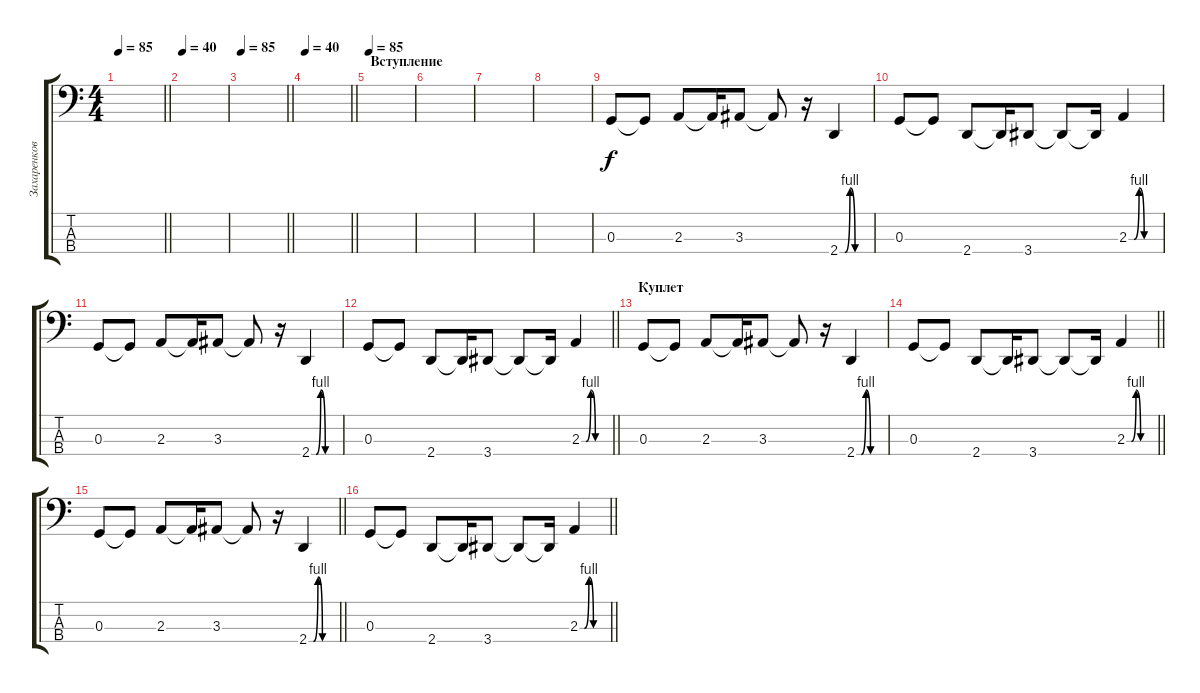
\track ("Захаренков" "Захаренков") {instrument electricbasspick}
\staff {score tabs}
\tuning (F2 C2 G1 C1) {hide}
\ts (4 4)
\tempo 85
\clef f4
\barLineRight lightlight
\ks c
|
\tempo 40
|
\tempo 85
\barLineRight lightlight
|
\tempo 40
\barLineRight lightlight
|
\section ("" "Вступление")
\tempo 85
|
|
|
|
0.3.8 0.3{t}.8 2.3.8 2.3{t}.16 3.3.8 3.3{t}.8 r.16 2.4{be (custom 0 0 10 0 20 4 30 0 60 0)}.4 |
0.3.8 0.3{t}.8 2.4.8 2.4{t}.16 3.4.8 3.4{t}.8 3.4{t}.16 2.3{be (custom 0 0 10 0 20 4 30 0 60 0)}.4 |
0.3.8 0.3{t}.8 2.3.8 2.3{t}.16 3.3.8 3.3{t}.8 r.16 2.4{be (custom 0 0 10 0 20 4 30 0 60 0)}.4 |
\barLineRight lightlight
0.3.8 0.3{t}.8 2.4.8 2.4{t}.16 3.4.8 3.4{t}.8 3.4{t}.16 2.3{be (custom 0 0 10 0 20 4 30 0 60 0)}.4 |
\section ("" "Куплет")
0.3.8 0.3{t}.8 2.3.8 2.3{t}.16 3.3.8 3.3{t}.8 r.16 2.4{be (custom 0 0 10 0 20 4 30 0 60 0)}.4 |
\barLineRight lightlight
0.3.8 0.3{t}.8 2.4.8 2.4{t}.16 3.4.8 3.4{t}.8 3.4{t}.16 2.3{be (custom 0 0 10 0 20 4 30 0 60 0)}.4 |
\barLineRight lightlight
0.3.8 0.3{t}.8 2.3.8 2.3{t}.16 3.3.8 3.3{t}.8 r.16 2.4{be (custom 0 0 10 0 20 4 30 0 60 0)}.4 |
\barLineRight lightlight
0.3.8 0.3{t}.8 2.4.8 2.4{t}.16 3.4.8 3.4{t}.8 3.4{t}.16 2.3{be (custom 0 0 10 0 20 4 30 0 60 0)}.4
